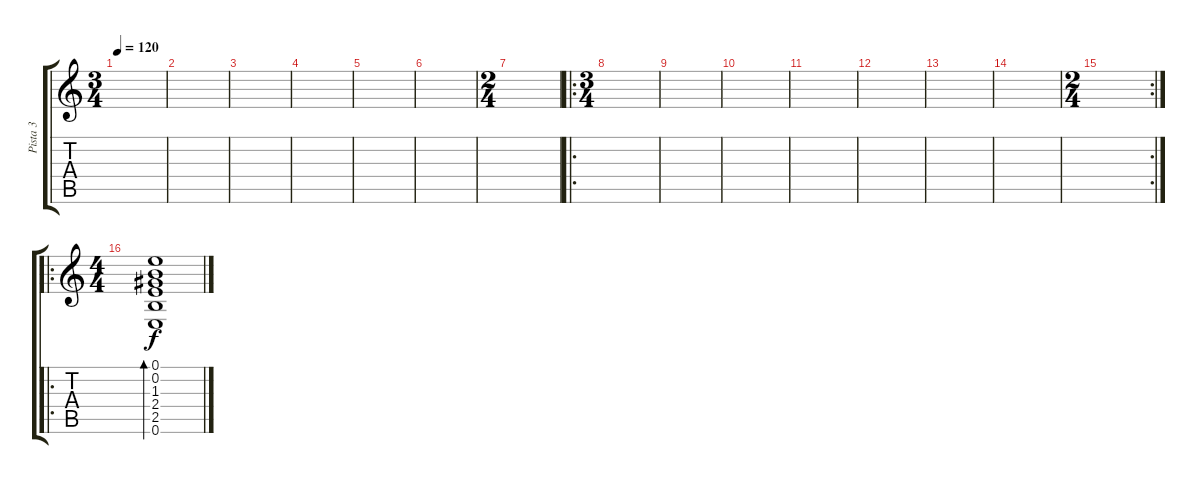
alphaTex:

\track ("Pista 3" "Pista 3") {instrument acousticguitarsteel}
\staff {score tabs}
\tuning (E4 B3 G3 D3 A2 E2) {hide}
\ts (3 4)
\tempo 120
\clef g2
\ks c
|
|
|
|
|
|
\ts (2 4)
|
\ro
\ts (3 4)
|
|
|
|
|
|
|
\rc 2
\ts (2 4)
|
\ro
\ts (4 4)
(0.1 0.2 1.3 2.4 2.5 0.6).1{bd 240}
